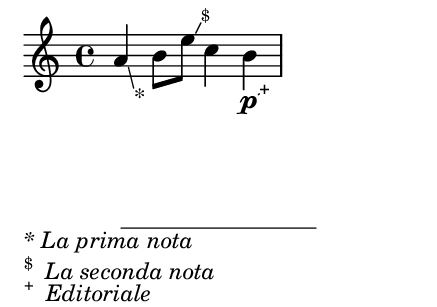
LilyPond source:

%% Generated by lilypond-book.py
%% Options: [exampleindent=10.16\mm,indent=0\mm,line-width=160\mm,papersize=a8landscape,quote]
\include "lilypond-book-preamble.ly"


% ****************************************************************
% Start cut-&-pastable-section
% ****************************************************************



\paper {
  #(set-paper-size "a8landscape")
  indent = 0\mm
  line-width = 160\mm
  % offset the left padding, also add 1mm as lilypond creates cropped
  % images with a little space on the right
  line-width = #(- line-width (* mm  3.000000) (* mm 1))
  line-width = 160\mm - 2.0 * 10.16\mm
  % offset the left padding, also add 1mm as lilypond creates cropped
  % images with a little space on the right
  line-width = #(- line-width (* mm  3.000000) (* mm 1))
}

\layout {
  
}





% ****************************************************************
% ly snippet:
% ****************************************************************
\sourcefileline 1577
\book {
  \header { tagline = ##f }
  \relative c' {
    \footnote "*" #'(0.5 . -2) \markup { \italic "* La prima nota" } a'4
    b8
    \footnote \markup { \super "$" } #'(0.5 . 1)
      \markup { \super "$" \italic " La seconda nota" } e
    c4
    \once \override Score.FootnoteItem.annotation-line = ##f
    b-\footnote \markup \tiny "+" #'(0.1 . 0.1)
      \markup { \super "+" \italic " Editoriale" } \p
  }
}



% ****************************************************************
% end ly snippet
% ****************************************************************
